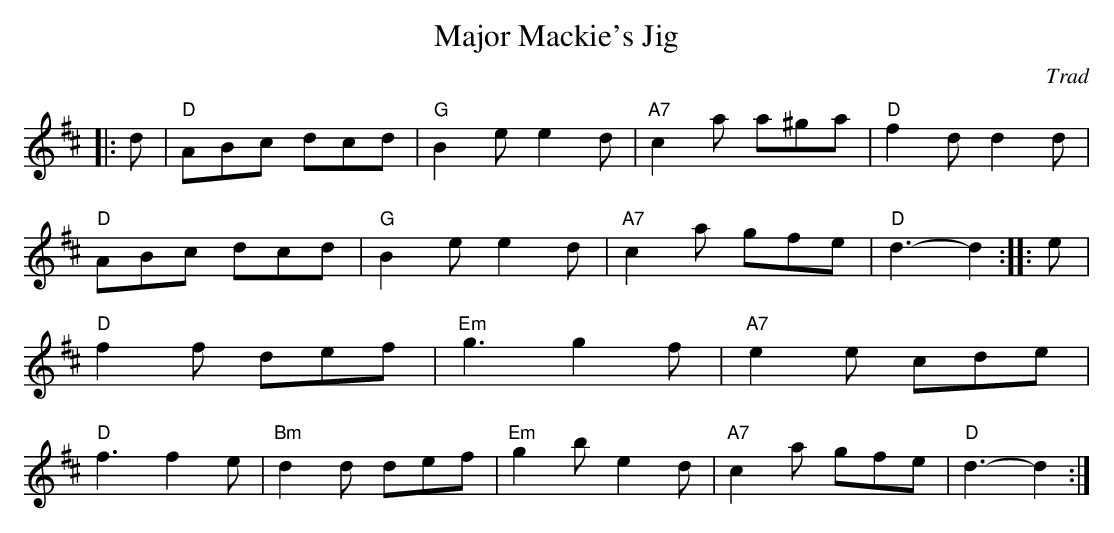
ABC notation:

X:1
T:Major Mackie's Jig
C:Trad
L:1/8
E:15
K:D
|:d|"D"ABc dcd|"G"B2 e e2 d|"A7"c2 a a^ga|"D"f2 d d2 d|\
"D"ABc dcd|"G"B2 e e2 d|"A7"c2 a gfe|"D"d3-d2::e|"D"f2 f def|\
"Em"g3 g2 f|"A7"e2 e cde|"D"f3 f2 e|"Bm"d2 d def|"Em"g2 b e2 d|\
"A7"c2 a gfe|"D"d3-d2:|**
